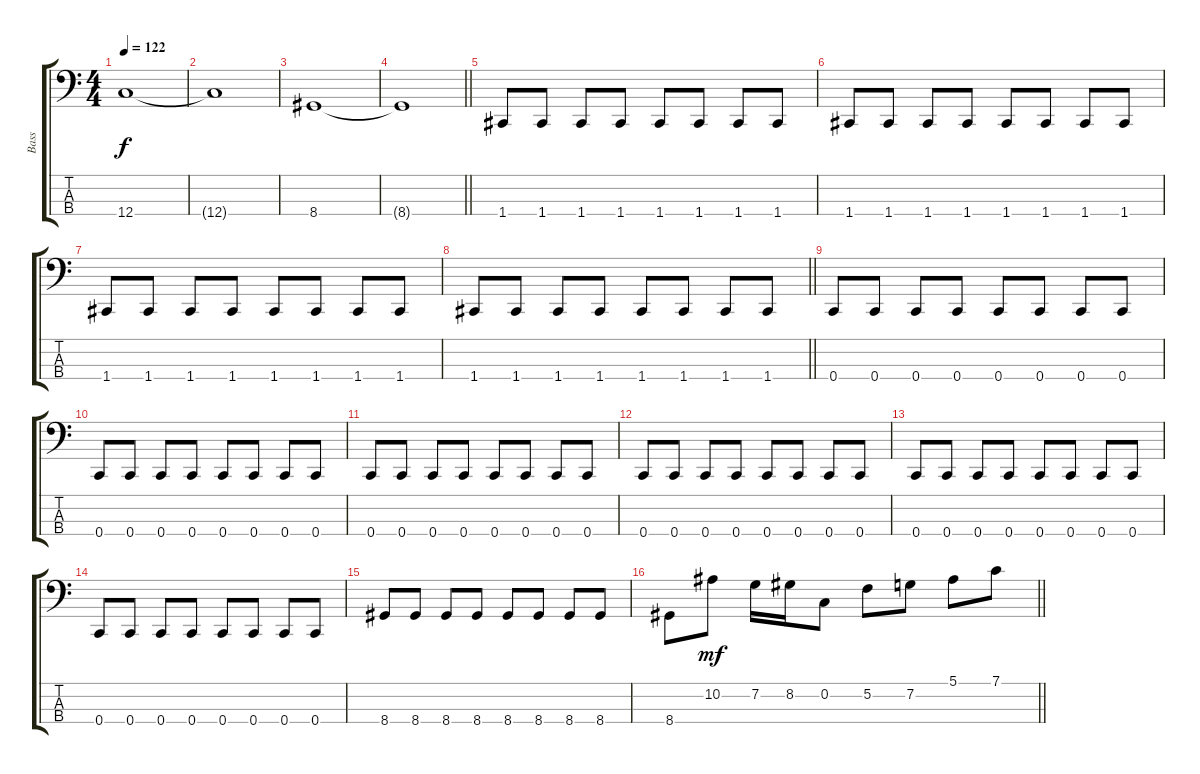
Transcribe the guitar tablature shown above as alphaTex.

\track ("Bass" "Bass") {instrument electricbassfinger}
\staff {score tabs}
\tuning (F2 C2 G1 C1) {hide}
\ts (4 4)
\tempo 122
\clef f4
\ks c
12.4.1{dy f} |
12.4{t}.1 |
8.4.1 |
\barLineRight lightlight
8.4{t}.1 |
1.4.8 1.4.8 1.4.8 1.4.8 1.4.8 1.4.8 1.4.8 1.4.8 |
1.4.8 1.4.8 1.4.8 1.4.8 1.4.8 1.4.8 1.4.8 1.4.8 |
1.4.8 1.4.8 1.4.8 1.4.8 1.4.8 1.4.8 1.4.8 1.4.8 |
\barLineRight lightlight
1.4.8 1.4.8 1.4.8 1.4.8 1.4.8 1.4.8 1.4.8 1.4.8 |
0.4.8 0.4.8 0.4.8 0.4.8 0.4.8 0.4.8 0.4.8 0.4.8 |
0.4.8 0.4.8 0.4.8 0.4.8 0.4.8 0.4.8 0.4.8 0.4.8 |
0.4.8 0.4.8 0.4.8 0.4.8 0.4.8 0.4.8 0.4.8 0.4.8 |
0.4.8 0.4.8 0.4.8 0.4.8 0.4.8 0.4.8 0.4.8 0.4.8 |
0.4.8 0.4.8 0.4.8 0.4.8 0.4.8 0.4.8 0.4.8 0.4.8 |
0.4.8 0.4.8 0.4.8 0.4.8 0.4.8 0.4.8 0.4.8 0.4.8 |
8.4.8 8.4.8 8.4.8 8.4.8 8.4.8 8.4.8 8.4.8 8.4.8 |
\barLineRight lightlight
8.4.8 10.2.8{dy mf} 7.2.16 8.2.16 0.2.8 5.2.8 7.2.8 5.1.8 7.1.8
